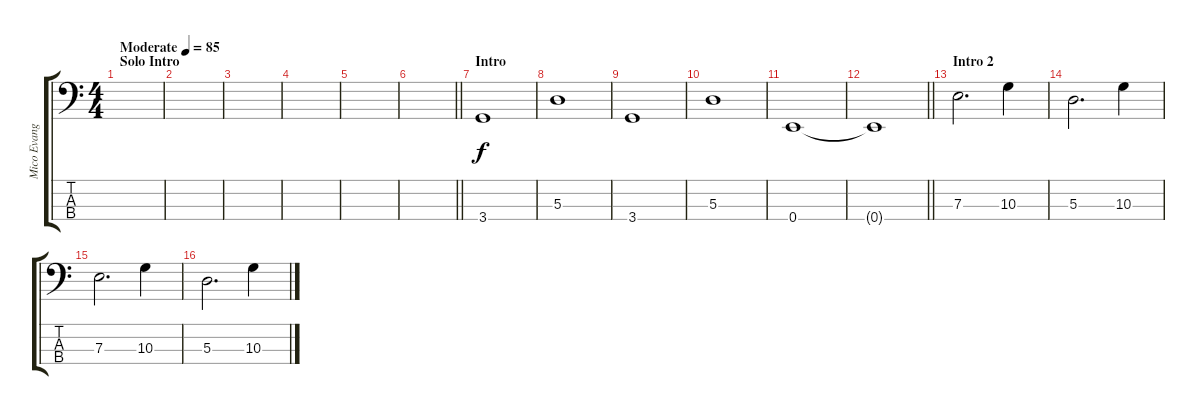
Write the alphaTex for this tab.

\track ("Mico Evangelista (Bass)" "Mico Evang") {instrument electricbassfinger}
\staff {score tabs}
\tuning (G2 D2 A1 E1) {hide}
\ts (4 4)
\section ("" "Solo Intro")
\tempo (85 "Moderate")
\clef f4
\ks c
|
|
|
|
|
\barLineRight lightlight
|
\section ("" "Intro")
3.4.1 |
5.3.1 |
3.4.1 |
5.3.1 |
0.4.1 |
\barLineRight lightlight
0.4{t}.1 |
\section ("" "Intro 2")
7.3.2{d} 10.3.4 |
5.3.2{d} 10.3.4 |
7.3.2{d} 10.3.4 |
5.3.2{d} 10.3.4
